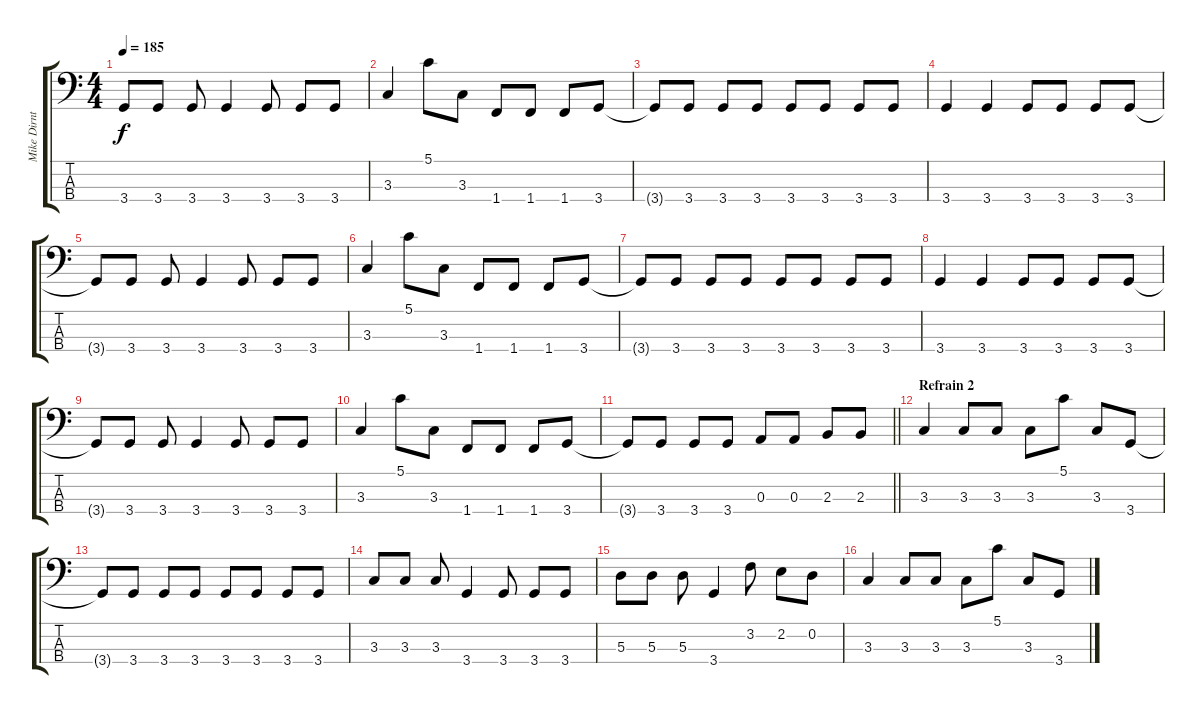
\track ("Mike Dirnt" "Mike Dirnt") {instrument electricbasspick}
\staff {score tabs}
\tuning (G2 D2 A1 E1) {hide}
\ts (4 4)
\tempo 185
\clef f4
\ks c
3.4{t}.8{dy f} 3.4.8 3.4.8 3.4.4 3.4.8 3.4.8 3.4.8 |
3.3.4 5.1.8 3.3.8 1.4.8 1.4.8 1.4.8 3.4.8 |
3.4{t}.8 3.4.8 3.4.8 3.4.8 3.4.8 3.4.8 3.4.8 3.4.8 |
3.4.4 3.4.4 3.4.8 3.4.8 3.4.8 3.4.8 |
3.4{t}.8 3.4.8 3.4.8 3.4.4 3.4.8 3.4.8 3.4.8 |
3.3.4 5.1.8 3.3.8 1.4.8 1.4.8 1.4.8 3.4.8 |
3.4{t}.8 3.4.8 3.4.8 3.4.8 3.4.8 3.4.8 3.4.8 3.4.8 |
3.4.4 3.4.4 3.4.8 3.4.8 3.4.8 3.4.8 |
3.4{t}.8 3.4.8 3.4.8 3.4.4 3.4.8 3.4.8 3.4.8 |
3.3.4 5.1.8 3.3.8 1.4.8 1.4.8 1.4.8 3.4.8 |
\barLineRight lightlight
3.4{t}.8 3.4.8 3.4.8 3.4.8 0.3.8 0.3.8 2.3.8 2.3.8 |
\section ("" "Refrain 2")
3.3.4 3.3.8 3.3.8 3.3.8 5.1.8 3.3.8 3.4.8 |
3.4{t}.8 3.4.8 3.4.8 3.4.8 3.4.8 3.4.8 3.4.8 3.4.8 |
3.3.8 3.3.8 3.3.8 3.4.4 3.4.8 3.4.8 3.4.8 |
5.3.8 5.3.8 5.3.8 3.4.4 3.2.8 2.2.8 0.2.8 |
3.3.4 3.3.8 3.3.8 3.3.8 5.1.8 3.3.8 3.4.8
